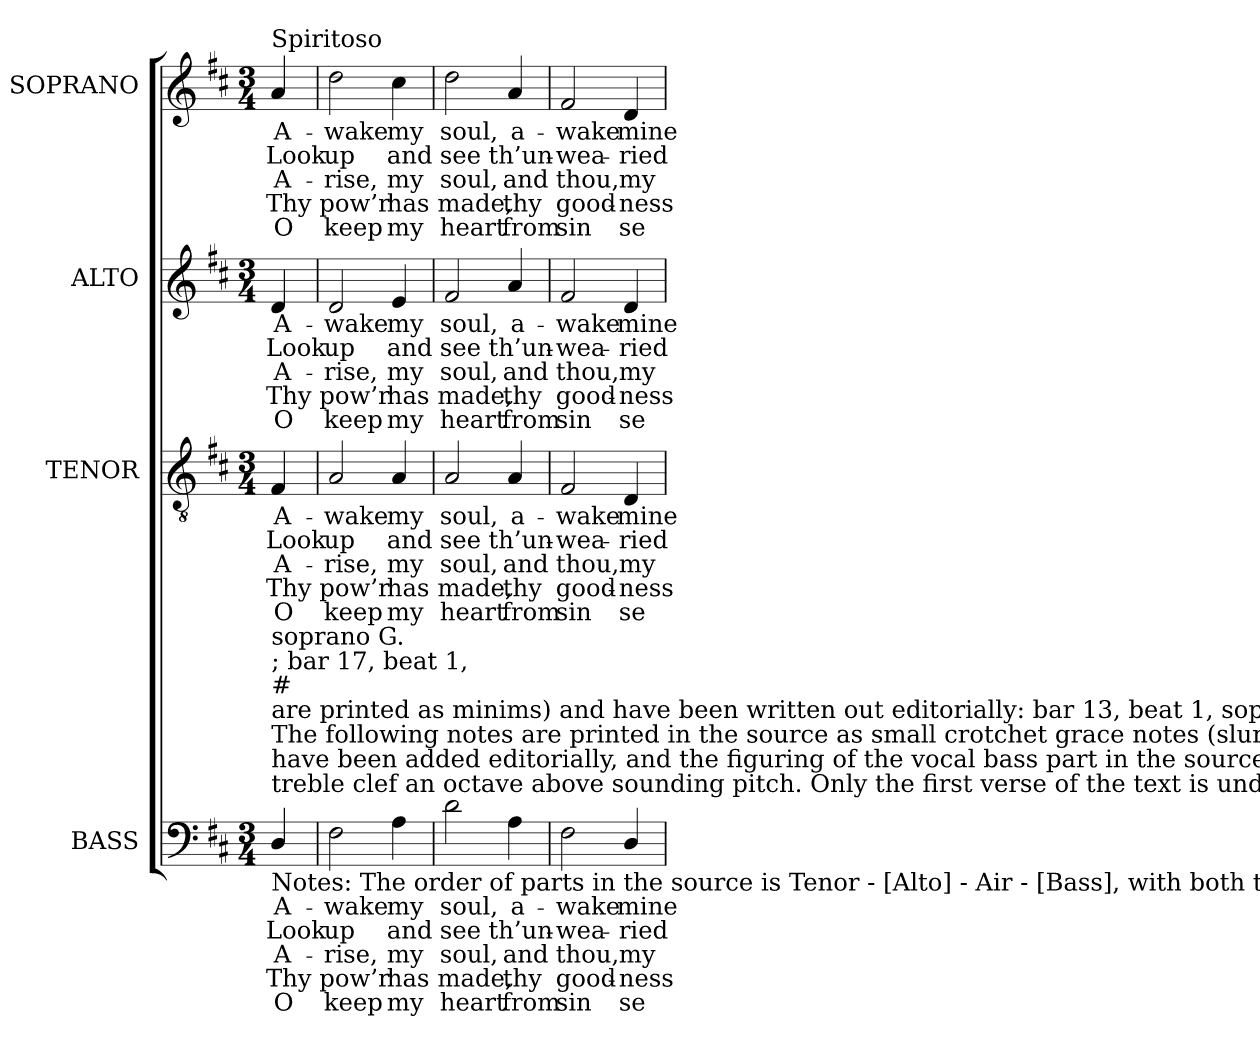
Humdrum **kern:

**kern	**text	**text	**text	**text	**text	**kern	**text	**text	**text	**text	**text	**kern	**text	**text	**text	**text	**text	**kern	**text	**text	**text	**text	**text
*part4	*part4	*part4	*part4	*part4	*part4	*part3	*part3	*part3	*part3	*part3	*part3	*part2	*part2	*part2	*part2	*part2	*part2	*part1	*part1	*part1	*part1	*part1	*part1
*staff4	*staff4	*staff4	*staff4	*staff4	*staff4	*staff3	*staff3	*staff3	*staff3	*staff3	*staff3	*staff2	*staff2	*staff2	*staff2	*staff2	*staff2	*staff1	*staff1	*staff1	*staff1	*staff1	*staff1
*I"BASS	*	*	*	*	*	*I"TENOR	*	*	*	*	*	*I"ALTO	*	*	*	*	*	*I"SOPRANO	*	*	*	*	*
*I'B.	*	*	*	*	*	*I'T.	*	*	*	*	*	*I'A.	*	*	*	*	*	*I'S.	*	*	*	*	*
!!LO:PB:g=z
*clefF4	*	*	*	*	*	*clefGv2	*	*	*	*	*	*clefG2	*	*	*	*	*	*clefG2	*	*	*	*	*
*	*	*	*	*	*	*ITrd7c12	*	*	*	*	*	*	*	*	*	*	*	*	*	*	*	*	*
*k[f#c#]	*	*	*	*	*	*k[f#c#]	*	*	*	*	*	*k[f#c#]	*	*	*	*	*	*k[f#c#]	*	*	*	*	*
*D:	*	*	*	*	*	*D:	*	*	*	*	*	*D:	*	*	*	*	*	*D:	*	*	*	*	*
*M3/4	*	*	*	*	*	*M3/4	*	*	*	*	*	*M3/4	*	*	*	*	*	*M3/4	*	*	*	*	*
=	=	=	=	=	=	=	=	=	=	=	=	=	=	=	=	=	=	=	=	=	=	=	=
!	!LO:LY:b:color=#000000	!LO:LY:b:color=#000000	!LO:LY:b:color=#000000	!LO:LY:b:color=#000000	!LO:LY:b:color=#000000	!	!	!	!	!	!	!	!	!	!	!	!	!	!	!	!	!	!
!	!	!	!	!	!	!	!LO:LY:b:color=#000000	!LO:LY:b:color=#000000	!LO:LY:b:color=#000000	!LO:LY:b:color=#000000	!LO:LY:b:color=#000000	!	!	!	!	!	!	!	!	!	!	!	!
!	!	!	!	!	!	!	!	!	!	!	!	!	!LO:LY:b:color=#000000	!LO:LY:b:color=#000000	!LO:LY:b:color=#000000	!LO:LY:b:color=#000000	!LO:LY:b:color=#000000	!	!	!	!	!	!
!	!	!	!	!	!	!	!	!	!	!	!	!	!	!	!	!	!	!LO:TX:a:t=Spiritoso	!	!	!	!	!
!LO:TX:b:t=Notes&colon; The order of parts in the source is Tenor - [Alto] - Air - [Bass], with both the Tenor and Alto parts printed in the	!	!	!	!	!	!	!	!	!	!	!	!	!	!	!	!	!	!	!	!	!	!	!
!LO:TX:t=treble clef an octave above sounding pitch. Only the first verse of the text is underlaid in the source&colon; the other verses	!	!	!	!	!	!	!	!	!	!	!	!	!	!	!	!	!	!	!	!	!	!	!
!LO:TX:t=have been added editorially, and the figuring of the vocal bass part in the source has been omitted to facilitate this.	!	!	!	!	!	!	!	!	!	!	!	!	!	!	!	!	!	!	!	!	!	!	!
!LO:TX:t=The following notes are printed in the source as small crotchet grace notes (slurred to the subsequent notes which	!	!	!	!	!	!	!	!	!	!	!	!	!	!	!	!	!	!	!	!	!	!	!
!LO:TX:t=are printed as minims) and have been written out editorially&colon; bar 13, beat 1, soprano D and alto F	!	!	!	!	!	!	!	!	!	!	!	!	!	!	!	!	!	!	!	!	!	!	!
!LO:TX:t=#	!	!	!	!	!	!	!	!	!	!	!	!	!	!	!	!	!	!	!	!	!	!	!
!LO:TX:t=; bar 17, beat 1,	!	!	!	!	!	!	!	!	!	!	!	!	!	!	!	!	!	!	!	!	!	!	!
!LO:TX:t=soprano G.	!	!	!	!	!	!	!	!	!	!	!	!	!	!	!	!	!	!	!	!	!	!	!
!	!	!	!	!	!	!	!	!	!	!	!	!	!	!	!	!	!	!	!LO:LY:b:color=#000000	!LO:LY:b:color=#000000	!LO:LY:b:color=#000000	!LO:LY:b:color=#000000	!LO:LY:b:color=#000000
4Di/	A-	Look	A-	-Thy	O	4FF#i/	A-	Look	A-	-Thy	O	4di/	A-	Look	A-	-Thy	O	4ai/	A-	Look	A-	-Thy	O
=1	=1	=1	=1	=1	=1	=1	=1	=1	=1	=1	=1	=1	=1	=1	=1	=1	=1	=1	=1	=1	=1	=1	=1
!	!LO:LY:b:color=#000000	!LO:LY:b:color=#000000	!LO:LY:b:color=#000000	!LO:LY:b:color=#000000	!LO:LY:b:color=#000000	!	!	!	!	!	!	!	!	!	!	!	!	!	!	!	!	!	!
!	!	!	!	!	!	!	!LO:LY:b:color=#000000	!LO:LY:b:color=#000000	!LO:LY:b:color=#000000	!LO:LY:b:color=#000000	!LO:LY:b:color=#000000	!	!	!	!	!	!	!	!	!	!	!	!
!	!	!	!	!	!	!	!	!	!	!	!	!	!LO:LY:b:color=#000000	!LO:LY:b:color=#000000	!LO:LY:b:color=#000000	!LO:LY:b:color=#000000	!LO:LY:b:color=#000000	!	!	!	!	!	!
!	!	!	!	!	!	!	!	!	!	!	!	!	!	!	!	!	!	!	!LO:LY:b:color=#000000	!LO:LY:b:color=#000000	!LO:LY:b:color=#000000	!LO:LY:b:color=#000000	!LO:LY:b:color=#000000
2F#i\	-wake	up	rise,	pow’r	keep	2AAi/	-wake	up	rise,	pow’r	keep	2di/	-wake	up	rise,	pow’r	keep	2ddi\	-wake	up	rise,	pow’r	keep
!	!LO:LY:b:color=#000000	!LO:LY:b:color=#000000	!LO:LY:b:color=#000000	!LO:LY:b:color=#000000	!LO:LY:b:color=#000000	!	!	!	!	!	!	!	!	!	!	!	!	!	!	!	!	!	!
!	!	!	!	!	!	!	!LO:LY:b:color=#000000	!LO:LY:b:color=#000000	!LO:LY:b:color=#000000	!LO:LY:b:color=#000000	!LO:LY:b:color=#000000	!	!	!	!	!	!	!	!	!	!	!	!
!	!	!	!	!	!	!	!	!	!	!	!	!	!LO:LY:b:color=#000000	!LO:LY:b:color=#000000	!LO:LY:b:color=#000000	!LO:LY:b:color=#000000	!LO:LY:b:color=#000000	!	!	!	!	!	!
!	!	!	!	!	!	!	!	!	!	!	!	!	!	!	!	!	!	!	!LO:LY:b:color=#000000	!LO:LY:b:color=#000000	!LO:LY:b:color=#000000	!LO:LY:b:color=#000000	!LO:LY:b:color=#000000
4Ai\	my	and	my	has	my	4AAi/	my	and	my	has	my	4ei/	my	and	my	has	my	4cc#i\	my	and	my	has	my
=2	=2	=2	=2	=2	=2	=2	=2	=2	=2	=2	=2	=2	=2	=2	=2	=2	=2	=2	=2	=2	=2	=2	=2
!	!LO:LY:b:color=#000000	!LO:LY:b:color=#000000	!LO:LY:b:color=#000000	!LO:LY:b:color=#000000	!LO:LY:b:color=#000000	!	!	!	!	!	!	!	!	!	!	!	!	!	!	!	!	!	!
!	!	!	!	!	!	!	!LO:LY:b:color=#000000	!LO:LY:b:color=#000000	!LO:LY:b:color=#000000	!LO:LY:b:color=#000000	!LO:LY:b:color=#000000	!	!	!	!	!	!	!	!	!	!	!	!
!	!	!	!	!	!	!	!	!	!	!	!	!	!LO:LY:b:color=#000000	!LO:LY:b:color=#000000	!LO:LY:b:color=#000000	!LO:LY:b:color=#000000	!LO:LY:b:color=#000000	!	!	!	!	!	!
!	!	!	!	!	!	!	!	!	!	!	!	!	!	!	!	!	!	!	!LO:LY:b:color=#000000	!LO:LY:b:color=#000000	!LO:LY:b:color=#000000	!LO:LY:b:color=#000000	!LO:LY:b:color=#000000
2di\	soul,	see	soul,	made,	heart	2AAi/	soul,	see	soul,	made,	heart	2f#i/	soul,	see	soul,	made,	heart	2ddi\	soul,	see	soul,	made,	heart
!	!LO:LY:b:color=#000000	!LO:LY:b:color=#000000	!LO:LY:b:color=#000000	!LO:LY:b:color=#000000	!LO:LY:b:color=#000000	!	!	!	!	!	!	!	!	!	!	!	!	!	!	!	!	!	!
!	!	!	!	!	!	!	!LO:LY:b:color=#000000	!LO:LY:b:color=#000000	!LO:LY:b:color=#000000	!LO:LY:b:color=#000000	!LO:LY:b:color=#000000	!	!	!	!	!	!	!	!	!	!	!	!
!	!	!	!	!	!	!	!	!	!	!	!	!	!LO:LY:b:color=#000000	!LO:LY:b:color=#000000	!LO:LY:b:color=#000000	!LO:LY:b:color=#000000	!LO:LY:b:color=#000000	!	!	!	!	!	!
!	!	!	!	!	!	!	!	!	!	!	!	!	!	!	!	!	!	!	!LO:LY:b:color=#000000	!LO:LY:b:color=#000000	!LO:LY:b:color=#000000	!LO:LY:b:color=#000000	!LO:LY:b:color=#000000
4Ai\	a-	th’un-	and	thy	from	4AAi/	a-	th’un-	and	thy	from	4ai/	a-	th’un-	and	thy	from	4ai/	a-	th’un-	and	thy	from
=3	=3	=3	=3	=3	=3	=3	=3	=3	=3	=3	=3	=3	=3	=3	=3	=3	=3	=3	=3	=3	=3	=3	=3
!	!LO:LY:b:color=#000000	!LO:LY:b:color=#000000	!LO:LY:b:color=#000000	!LO:LY:b:color=#000000	!LO:LY:b:color=#000000	!	!	!	!	!	!	!	!	!	!	!	!	!	!	!	!	!	!
!	!	!	!	!	!	!	!LO:LY:b:color=#000000	!LO:LY:b:color=#000000	!LO:LY:b:color=#000000	!LO:LY:b:color=#000000	!LO:LY:b:color=#000000	!	!	!	!	!	!	!	!	!	!	!	!
!	!	!	!	!	!	!	!	!	!	!	!	!	!LO:LY:b:color=#000000	!LO:LY:b:color=#000000	!LO:LY:b:color=#000000	!LO:LY:b:color=#000000	!LO:LY:b:color=#000000	!	!	!	!	!	!
!	!	!	!	!	!	!	!	!	!	!	!	!	!	!	!	!	!	!	!LO:LY:b:color=#000000	!LO:LY:b:color=#000000	!LO:LY:b:color=#000000	!LO:LY:b:color=#000000	!LO:LY:b:color=#000000
2F#i\	-wake	-wea-	thou,	good-	-sin	2FF#i/	-wake	-wea-	thou,	good-	-sin	2f#i/	-wake	-wea-	thou,	good-	-sin	2f#i/	-wake	-wea-	thou,	good-	-sin
!	!LO:LY:b:color=#000000	!LO:LY:b:color=#000000	!LO:LY:b:color=#000000	!LO:LY:b:color=#000000	!LO:LY:b:color=#000000	!	!	!	!	!	!	!	!	!	!	!	!	!	!	!	!	!	!
!	!	!	!	!	!	!	!LO:LY:b:color=#000000	!LO:LY:b:color=#000000	!LO:LY:b:color=#000000	!LO:LY:b:color=#000000	!LO:LY:b:color=#000000	!	!	!	!	!	!	!	!	!	!	!	!
!	!	!	!	!	!	!	!	!	!	!	!	!	!LO:LY:b:color=#000000	!LO:LY:b:color=#000000	!LO:LY:b:color=#000000	!LO:LY:b:color=#000000	!LO:LY:b:color=#000000	!	!	!	!	!	!
!	!	!	!	!	!	!	!	!	!	!	!	!	!	!	!	!	!	!	!LO:LY:b:color=#000000	!LO:LY:b:color=#000000	!LO:LY:b:color=#000000	!LO:LY:b:color=#000000	!LO:LY:b:color=#000000
4Di/	mine	-ried	my	ness	se-	4DDi/	mine	-ried	my	ness	se-	4di/	mine	-ried	my	ness	se-	4di/	mine	-ried	my	ness	se-
=	=	=	=	=	=	=	=	=	=	=	=	=	=	=	=	=	=	=	=	=	=	=	=
*-	*-	*-	*-	*-	*-	*-	*-	*-	*-	*-	*-	*-	*-	*-	*-	*-	*-	*-	*-	*-	*-	*-	*-
